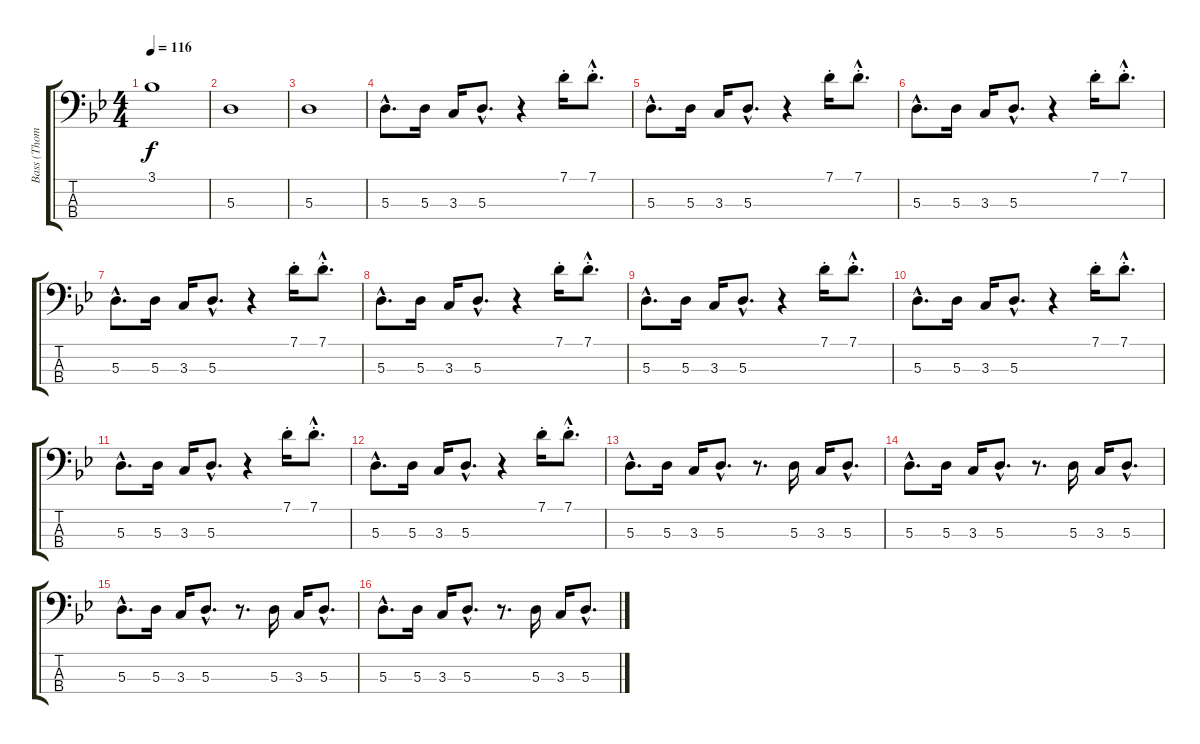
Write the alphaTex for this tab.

\track ("Bass (Thompson)" "Bass (Thom") {instrument electricbassfinger}
\staff {score tabs}
\tuning (G2 D2 A1 E1) {hide}
\ts (4 4)
\tempo 116
\clef f4
\ks bb
3.1.1{dy f} |
5.3.1 |
5.3.1 |
5.3{hac}.8{d} 5.3.16 3.3.16 5.3{hac}.8{d} r.4 7.1{st}.16 7.1{hac st}.8{d} |
5.3{hac}.8{d} 5.3.16 3.3.16 5.3{hac}.8{d} r.4 7.1{st}.16 7.1{hac st}.8{d} |
5.3{hac}.8{d} 5.3.16 3.3.16 5.3{hac}.8{d} r.4 7.1{st}.16 7.1{hac st}.8{d} |
5.3{hac}.8{d} 5.3.16 3.3.16 5.3{hac}.8{d} r.4 7.1{st}.16 7.1{hac st}.8{d} |
5.3{hac}.8{d} 5.3.16 3.3.16 5.3{hac}.8{d} r.4 7.1{st}.16 7.1{hac st}.8{d} |
5.3{hac}.8{d} 5.3.16 3.3.16 5.3{hac}.8{d} r.4 7.1{st}.16 7.1{hac st}.8{d} |
5.3{hac}.8{d} 5.3.16 3.3.16 5.3{hac}.8{d} r.4 7.1{st}.16 7.1{hac st}.8{d} |
5.3{hac}.8{d} 5.3.16 3.3.16 5.3{hac}.8{d} r.4 7.1{st}.16 7.1{hac st}.8{d} |
5.3{hac}.8{d} 5.3.16 3.3.16 5.3{hac}.8{d} r.4 7.1{st}.16 7.1{hac st}.8{d} |
5.3{hac}.8{d} 5.3.16 3.3.16 5.3{hac}.8{d} r.8{d} 5.3.16 3.3.16 5.3{hac}.8{d} |
5.3{hac}.8{d} 5.3.16 3.3.16 5.3{hac}.8{d} r.8{d} 5.3.16 3.3.16 5.3{hac}.8{d} |
5.3{hac}.8{d} 5.3.16 3.3.16 5.3{hac}.8{d} r.8{d} 5.3.16 3.3.16 5.3{hac}.8{d} |
5.3{hac}.8{d} 5.3.16 3.3.16 5.3{hac}.8{d} r.8{d} 5.3.16 3.3.16 5.3{hac}.8{d}
